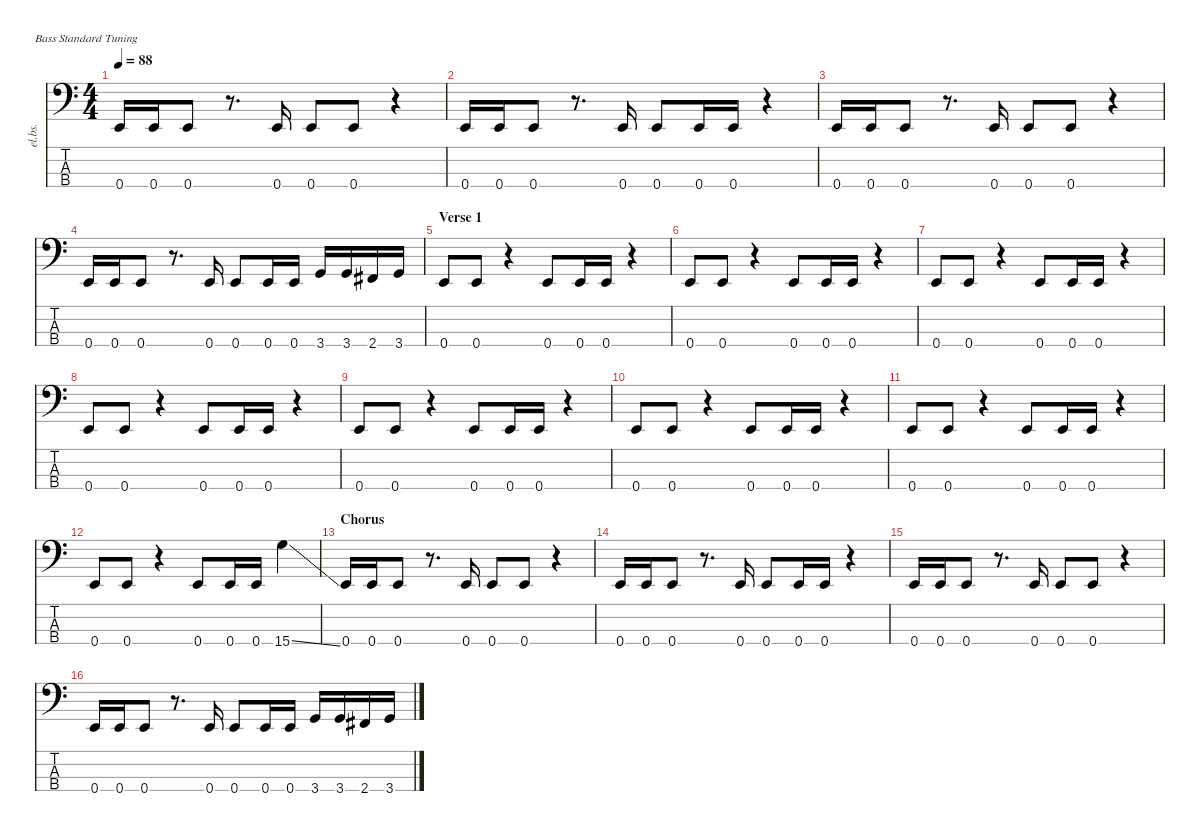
\defaultSystemsLayout 4
\hideDynamics
\bracketExtendMode nobrackets
\otherSystemsTrackNameOrientation horizontal
\track ("Bass" "el.bs.") {instrument electricbassfinger}
\staff {score tabs}
\tuning (G2 D2 A1 E1)
\ts (4 4)
\tempo 88
\clef f4
\ks c
0.4.16{dy f instrument electricbassfinger} 0.4.16 0.4.8 r.8{d} 0.4.16 0.4.8 0.4.8 r.4 |
0.4.16 0.4.16 0.4.8 r.8{d} 0.4.16 0.4.8 0.4.16 0.4.16 r.4 |
0.4.16 0.4.16 0.4.8 r.8{d} 0.4.16 0.4.8 0.4.8 r.4 |
0.4.16 0.4.16 0.4.8 r.8{d} 0.4.16 0.4.8 0.4.16 0.4.16 3.4.16 3.4.16 2.4{acc #}.16 3.4.16 |
\section ("" "Verse 1")
0.4.8 0.4.8 r.4 0.4.8 0.4.16 0.4.16 r.4 |
0.4.8 0.4.8 r.4 0.4.8 0.4.16 0.4.16 r.4 |
0.4.8 0.4.8 r.4 0.4.8 0.4.16 0.4.16 r.4 |
0.4.8 0.4.8 r.4 0.4.8 0.4.16 0.4.16 r.4 |
0.4.8 0.4.8 r.4 0.4.8 0.4.16 0.4.16 r.4 |
0.4.8 0.4.8 r.4 0.4.8 0.4.16 0.4.16 r.4 |
0.4.8 0.4.8 r.4 0.4.8 0.4.16 0.4.16 r.4 |
0.4.8 0.4.8 r.4 0.4.8 0.4.16 0.4.16 15.4{ss}.4 |
\section ("" "Chorus")
0.4.16 0.4.16 0.4.8 r.8{d} 0.4.16 0.4.8 0.4.8 r.4 |
0.4.16 0.4.16 0.4.8 r.8{d} 0.4.16 0.4.8 0.4.16 0.4.16 r.4 |
0.4.16 0.4.16 0.4.8 r.8{d} 0.4.16 0.4.8 0.4.8 r.4 |
0.4.16 0.4.16 0.4.8 r.8{d} 0.4.16 0.4.8 0.4.16 0.4.16 3.4.16 3.4.16 2.4{acc #}.16 3.4.16
